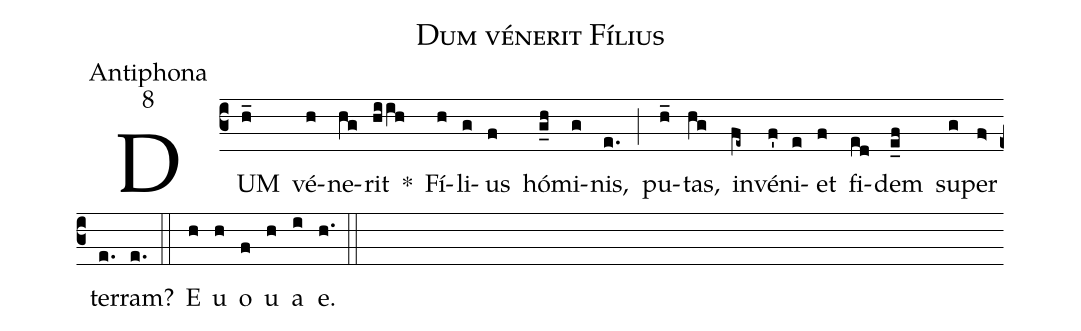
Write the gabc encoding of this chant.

name:Dum vénerit Fílius;
office-part:Antiphona;
mode:8;
%%
(c3) DUM(h_) vé(h)ne(hg)rit(hi!/ih) *() Fí(h)li(g)us(f) hó(g_h)mi(g)nis,(e.) (;) pu(h_)tas,(hg) in(fe~)vé(f')ni(e)et(f) fi(ed)dem(e_f) su(g)per(f>) ter(e.)ram?(e.) (::) E(h) u(h) o(f) u(h) a(i) e.(h.) (::)
